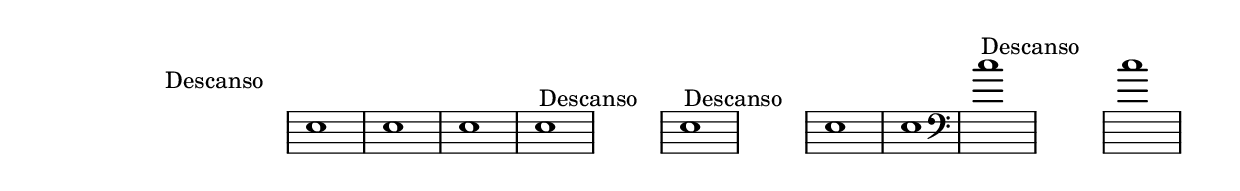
\version "2.16.0"

%%\header { texidoc="1 - Nota Nova"}

\relative c'' {
  \override Staff.TimeSignature #'transparent = ##t
  \override Score.BarNumber #'transparent = ##t
  \override Score.RehearsalMark #'font-size = #-2

  %% CLARINETE
  \tag #'cl {
    \override Staff.Clef #'transparent = ##t
    \stopStaff
    s1^\markup {\hspace #-7 "Descanso"}
  }
  %% FLAUTA
  \tag #'fl {
    \override Staff.Clef #'transparent = ##f
    \startStaff
    c1
  }
  %% OBOÉ
  \tag #'ob {
    c
  }
  %% SAX ALTO
  \tag #'saxa {
    c
  }
  %% SAX TENOR
  \tag #'saxt {
    c
  }
  %% SAX GENES
  \tag #'saxg {
    \override Staff.Clef #'transparent = ##t
    \stopStaff
    s^\markup {\hspace #-7 "Descanso"}
  }
  %% TROMPETE
  \tag #'tpt {
    \override Staff.Clef #'transparent = ##f
    \startStaff
    c
  }
  %% TROMPA
  \tag #'tpa {
    \override Staff.Clef #'transparent = ##t
    \stopStaff
    s^\markup {\hspace #-7 "Descanso"}
  }
  %% TROMPA OP AGUDO
  \tag #'tpaopag {
    \override Staff.Clef #'transparent = ##f
    \startStaff
    c
  }
  %% TROMPA OP
  \tag #'tpaop {
    \override Staff.Clef #'transparent = ##f
    \startStaff
    c
  }
  %% TROMBONE
  \tag #'tbn {
    \override Staff.Clef #'transparent = ##f
    \startStaff
    \clef bass
    c
  }
  %% TUBA MIB
  \tag #'tbamib {
    \clef bass
    \override Staff.Clef #'transparent = ##t
    \stopStaff
    s^\markup {\hspace #-7 "Descanso"}
  }
  %% TUBA SIB
  \tag #'tbasib {
    \override Staff.Clef #'transparent = ##f
    \startStaff
    \clef bass
    c
  }

  %% END DOCUMENT
}
